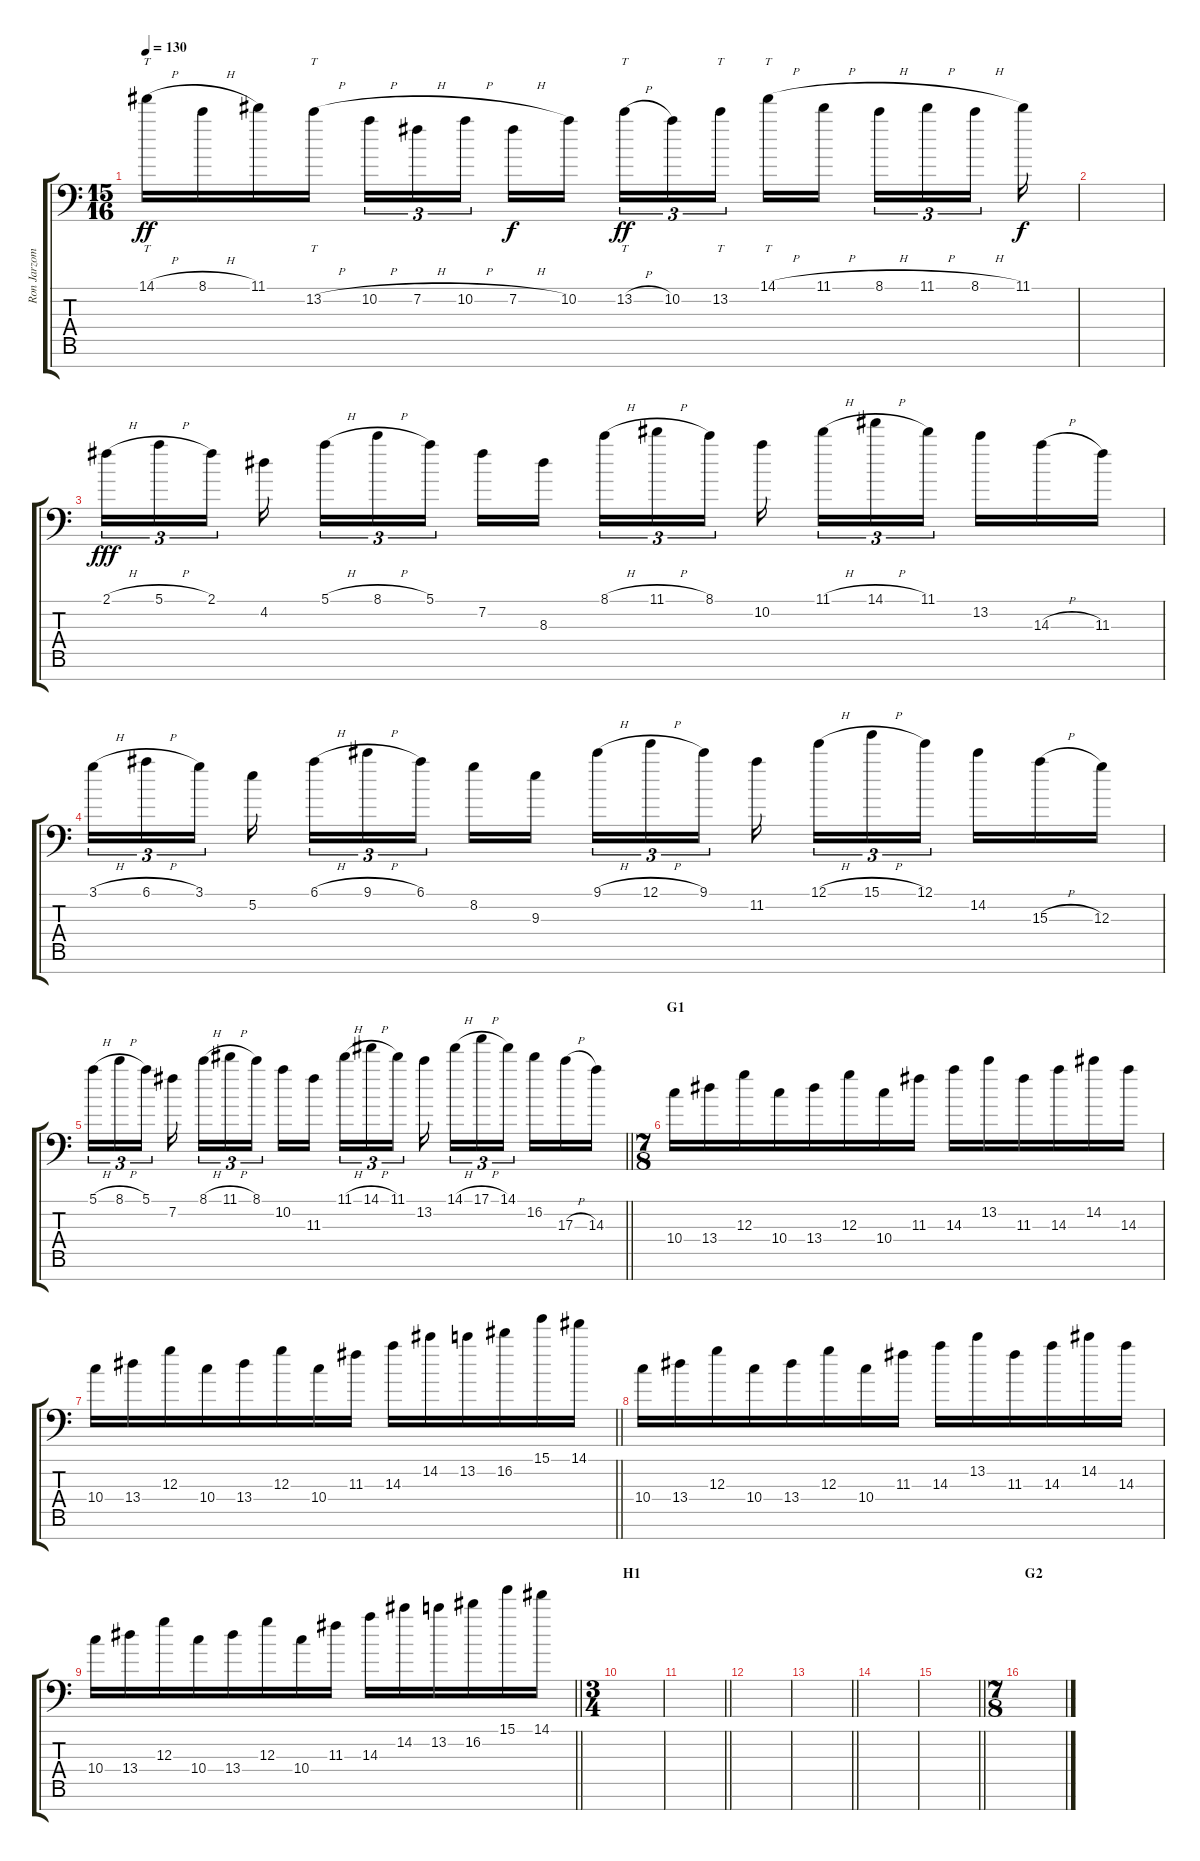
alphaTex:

\track ("Ron Jarzombek Lead 2" "Ron Jarzom") {instrument distortionguitar}
\staff {score tabs}
\tuning (E4 B3 G3 D3 A2 E2 A1) {hide}
\ts (15 16)
\tempo 130
\clef f4
\ks c
14.1{h}.16{tt dy ff} 8.1{h}.16 11.1.16 13.2{h}.16{tt beam splitsecondary} 10.2{h}.16{tu (3 2)} 7.2{h}.16{tu (3 2)} 10.2{h}.16{tu (3 2)} 7.2{h}.16{dy f} 10.2.16{beam splitsecondary} 13.2{h}.16{tt tu (3 2) dy ff} 10.2.16{tu (3 2)} 13.2.16{tt tu (3 2) beam splitsecondary} 14.1{h}.16{tt} 11.1{h}.16 8.1{h}.16{tu (3 2)} 11.1{h}.16{tu (3 2)} 8.1{h}.16{tu (3 2) beam splitsecondary} 11.1.16{dy f} |
|
2.1{h}.16{tu (3 2) dy fff} 5.1{h}.16{tu (3 2)} 2.1.16{tu (3 2) beam splitsecondary} 4.2.16 5.1{h}.16{tu (3 2)} 8.1{h}.16{tu (3 2)} 5.1.16{tu (3 2) beam splitsecondary} 7.2.16 8.3.16{beam splitsecondary} 8.1{h}.16{tu (3 2)} 11.1{h}.16{tu (3 2)} 8.1.16{tu (3 2)} 10.2.16{beam splitsecondary} 11.1{h}.16{tu (3 2)} 14.1{h}.16{tu (3 2)} 11.1.16{tu (3 2)} 13.2.16 14.3{h}.16 11.3.16 |
3.1{h}.16{tu (3 2)} 6.1{h}.16{tu (3 2)} 3.1.16{tu (3 2) beam splitsecondary} 5.2.16 6.1{h}.16{tu (3 2)} 9.1{h}.16{tu (3 2)} 6.1.16{tu (3 2) beam splitsecondary} 8.2.16 9.3.16{beam splitsecondary} 9.1{h}.16{tu (3 2)} 12.1{h}.16{tu (3 2)} 9.1.16{tu (3 2)} 11.2.16{beam splitsecondary} 12.1{h}.16{tu (3 2)} 15.1{h}.16{tu (3 2)} 12.1.16{tu (3 2)} 14.2.16 15.3{h}.16 12.3.16 |
\barLineRight lightlight
5.1{h}.16{tu (3 2)} 8.1{h}.16{tu (3 2)} 5.1.16{tu (3 2) beam splitsecondary} 7.2.16 8.1{h}.16{tu (3 2)} 11.1{h}.16{tu (3 2)} 8.1.16{tu (3 2) beam splitsecondary} 10.2.16 11.3.16{beam splitsecondary} 11.1{h}.16{tu (3 2)} 14.1{h}.16{tu (3 2)} 11.1.16{tu (3 2)} 13.2.16{beam splitsecondary} 14.1{h}.16{tu (3 2)} 17.1{h}.16{tu (3 2)} 14.1.16{tu (3 2)} 16.2.16 17.3{h}.16 14.3.16 |
\ts (7 8)
\section ("" "G1")
10.4.16 13.4.16 12.3.16 10.4.16 13.4.16 12.3.16 10.4.16 11.3.16 14.3.16 13.2.16 11.3.16 14.3.16 14.2.16 14.3.16 |
\barLineRight lightlight
10.4.16 13.4.16 12.3.16 10.4.16 13.4.16 12.3.16 10.4.16 11.3.16 14.3.16 14.2.16 13.2.16 16.2.16 15.1.16 14.1.16 |
10.4.16 13.4.16 12.3.16 10.4.16 13.4.16 12.3.16 10.4.16 11.3.16 14.3.16 13.2.16 11.3.16 14.3.16 14.2.16 14.3.16 |
\barLineRight lightlight
10.4.16 13.4.16 12.3.16 10.4.16 13.4.16 12.3.16 10.4.16 11.3.16 14.3.16 14.2.16 13.2.16 16.2.16 15.1.16 14.1.16 |
\ts (3 4)
\section ("" "H1")
|
\barLineRight lightlight
|
|
\barLineRight lightlight
|
|
\barLineRight lightlight
|
\ts (7 8)
\section ("" "G2")
